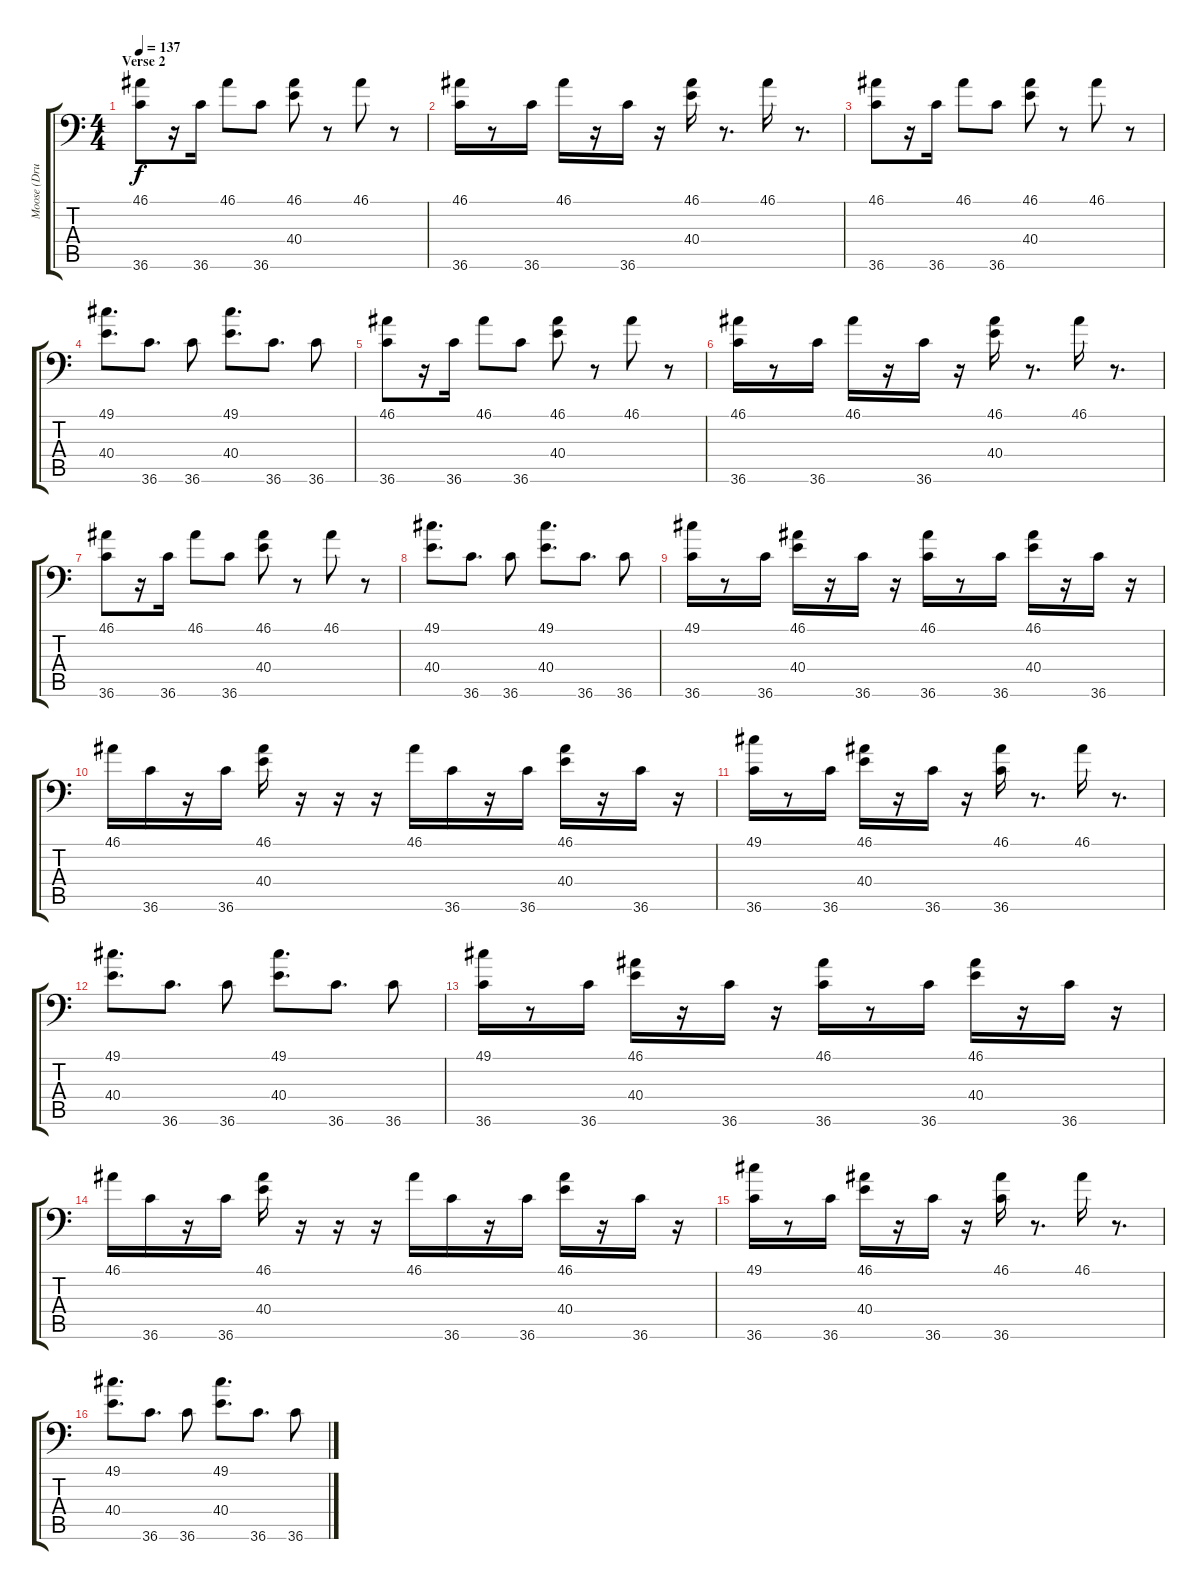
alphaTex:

\track ("Moose (Drums)" "Moose (Dru") {instrument acousticgrandpiano}
\staff {score tabs}
\tuning (C-1 C-1 C-1 C-1 C-1 C-1) {hide}
\ts (4 4)
\section ("" "Verse 2")
\tempo 137
\clef f4
\ks c
(46.1 36.6).8{dy f} r.16 36.6.16 46.1.8 36.6.8 (46.1 40.4).8 r.8 46.1.8 r.8 |
(46.1 36.6).16 r.8 36.6.16 46.1.16 r.16 36.6.16 r.16 (46.1 40.4).16 r.8{d} 46.1.16 r.8{d} |
(46.1 36.6).8 r.16 36.6.16 46.1.8 36.6.8 (46.1 40.4).8 r.8 46.1.8 r.8 |
(49.1 40.4).8{d} 36.6.8{d} 36.6.8 (49.1 40.4).8{d} 36.6.8{d} 36.6.8 |
(46.1 36.6).8 r.16 36.6.16 46.1.8 36.6.8 (46.1 40.4).8 r.8 46.1.8 r.8 |
(46.1 36.6).16 r.8 36.6.16 46.1.16 r.16 36.6.16 r.16 (46.1 40.4).16 r.8{d} 46.1.16 r.8{d} |
(46.1 36.6).8 r.16 36.6.16 46.1.8 36.6.8 (46.1 40.4).8 r.8 46.1.8 r.8 |
(49.1 40.4).8{d} 36.6.8{d} 36.6.8 (49.1 40.4).8{d} 36.6.8{d} 36.6.8 |
(49.1 36.6).16 r.8 36.6.16 (46.1 40.4).16 r.16 36.6.16 r.16 (46.1 36.6).16 r.8 36.6.16 (46.1 40.4).16 r.16 36.6.16 r.16 |
46.1.16 36.6.16 r.16 36.6.16 (46.1 40.4).16 r.16 r.16 r.16 46.1.16 36.6.16 r.16 36.6.16 (46.1 40.4).16 r.16 36.6.16 r.16 |
(49.1 36.6).16 r.8 36.6.16 (46.1 40.4).16 r.16 36.6.16 r.16 (46.1 36.6).16 r.8{d} 46.1.16 r.8{d} |
(49.1 40.4).8{d} 36.6.8{d} 36.6.8 (49.1 40.4).8{d} 36.6.8{d} 36.6.8 |
(49.1 36.6).16 r.8 36.6.16 (46.1 40.4).16 r.16 36.6.16 r.16 (46.1 36.6).16 r.8 36.6.16 (46.1 40.4).16 r.16 36.6.16 r.16 |
46.1.16 36.6.16 r.16 36.6.16 (46.1 40.4).16 r.16 r.16 r.16 46.1.16 36.6.16 r.16 36.6.16 (46.1 40.4).16 r.16 36.6.16 r.16 |
(49.1 36.6).16 r.8 36.6.16 (46.1 40.4).16 r.16 36.6.16 r.16 (46.1 36.6).16 r.8{d} 46.1.16 r.8{d} |
(49.1 40.4).8{d} 36.6.8{d} 36.6.8 (49.1 40.4).8{d} 36.6.8{d} 36.6.8
